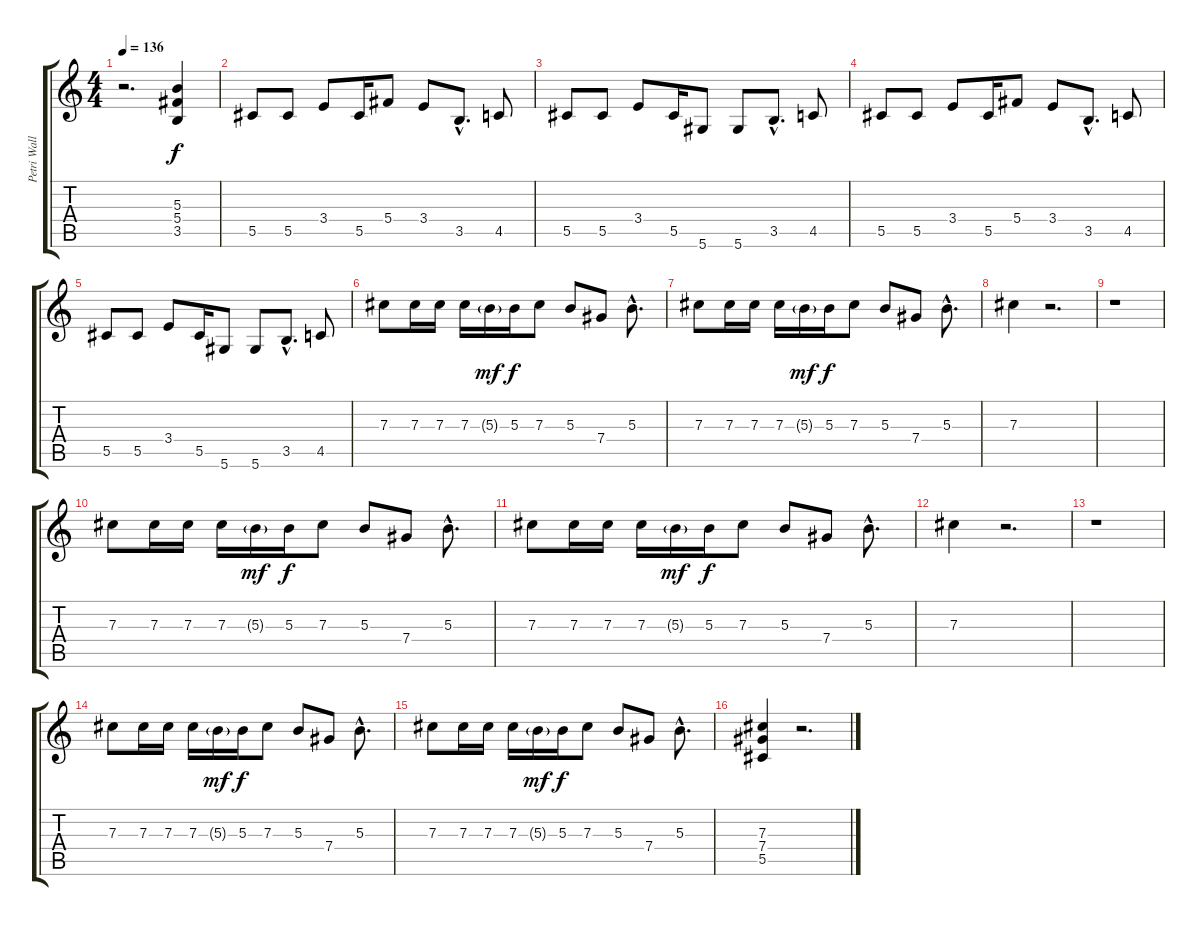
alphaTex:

\track ("Petri Walli - Guitar" "Petri Wall") {instrument overdrivenguitar}
\staff {score tabs}
\tuning (Eb4 Bb3 Gb3 Db3 Ab2 Eb2) {hide}
\ts (4 4)
\tempo 136
\clef g2
\ks c
r.2{d dy f} (5.3 5.4 3.5).4 |
5.5.8 5.5.8 3.4.8 5.5.16 5.4.8 3.4.8 3.5{hac}.8{d} 4.5.8 |
5.5.8 5.5.8 3.4.8 5.5.16 5.6.8 5.6.8 3.5{hac}.8{d} 4.5.8 |
5.5.8 5.5.8 3.4.8 5.5.16 5.4.8 3.4.8 3.5{hac}.8{d} 4.5.8 |
5.5.8 5.5.8 3.4.8 5.5.16 5.6.8 5.6.8 3.5{hac}.8{d} 4.5.8 |
7.3.8 7.3.16 7.3.16 7.3.16 5.3{g}.16{dy mf} 5.3.16{dy f} 7.3.8 5.3.8 7.4.8 5.3{hac}.8{d} |
7.3.8 7.3.16 7.3.16 7.3.16 5.3{g}.16{dy mf} 5.3.16{dy f} 7.3.8 5.3.8 7.4.8 5.3{hac}.8{d} |
7.3.4 r.2{d} |
r.1 |
7.3.8 7.3.16 7.3.16 7.3.16 5.3{g}.16{dy mf} 5.3.16{dy f} 7.3.8 5.3.8 7.4.8 5.3{hac}.8{d} |
7.3.8 7.3.16 7.3.16 7.3.16 5.3{g}.16{dy mf} 5.3.16{dy f} 7.3.8 5.3.8 7.4.8 5.3{hac}.8{d} |
7.3.4 r.2{d} |
r.1 |
7.3.8 7.3.16 7.3.16 7.3.16 5.3{g}.16{dy mf} 5.3.16{dy f} 7.3.8 5.3.8 7.4.8 5.3{hac}.8{d} |
7.3.8 7.3.16 7.3.16 7.3.16 5.3{g}.16{dy mf} 5.3.16{dy f} 7.3.8 5.3.8 7.4.8 5.3{hac}.8{d} |
(7.3 7.4 5.5).4 r.2{d}
